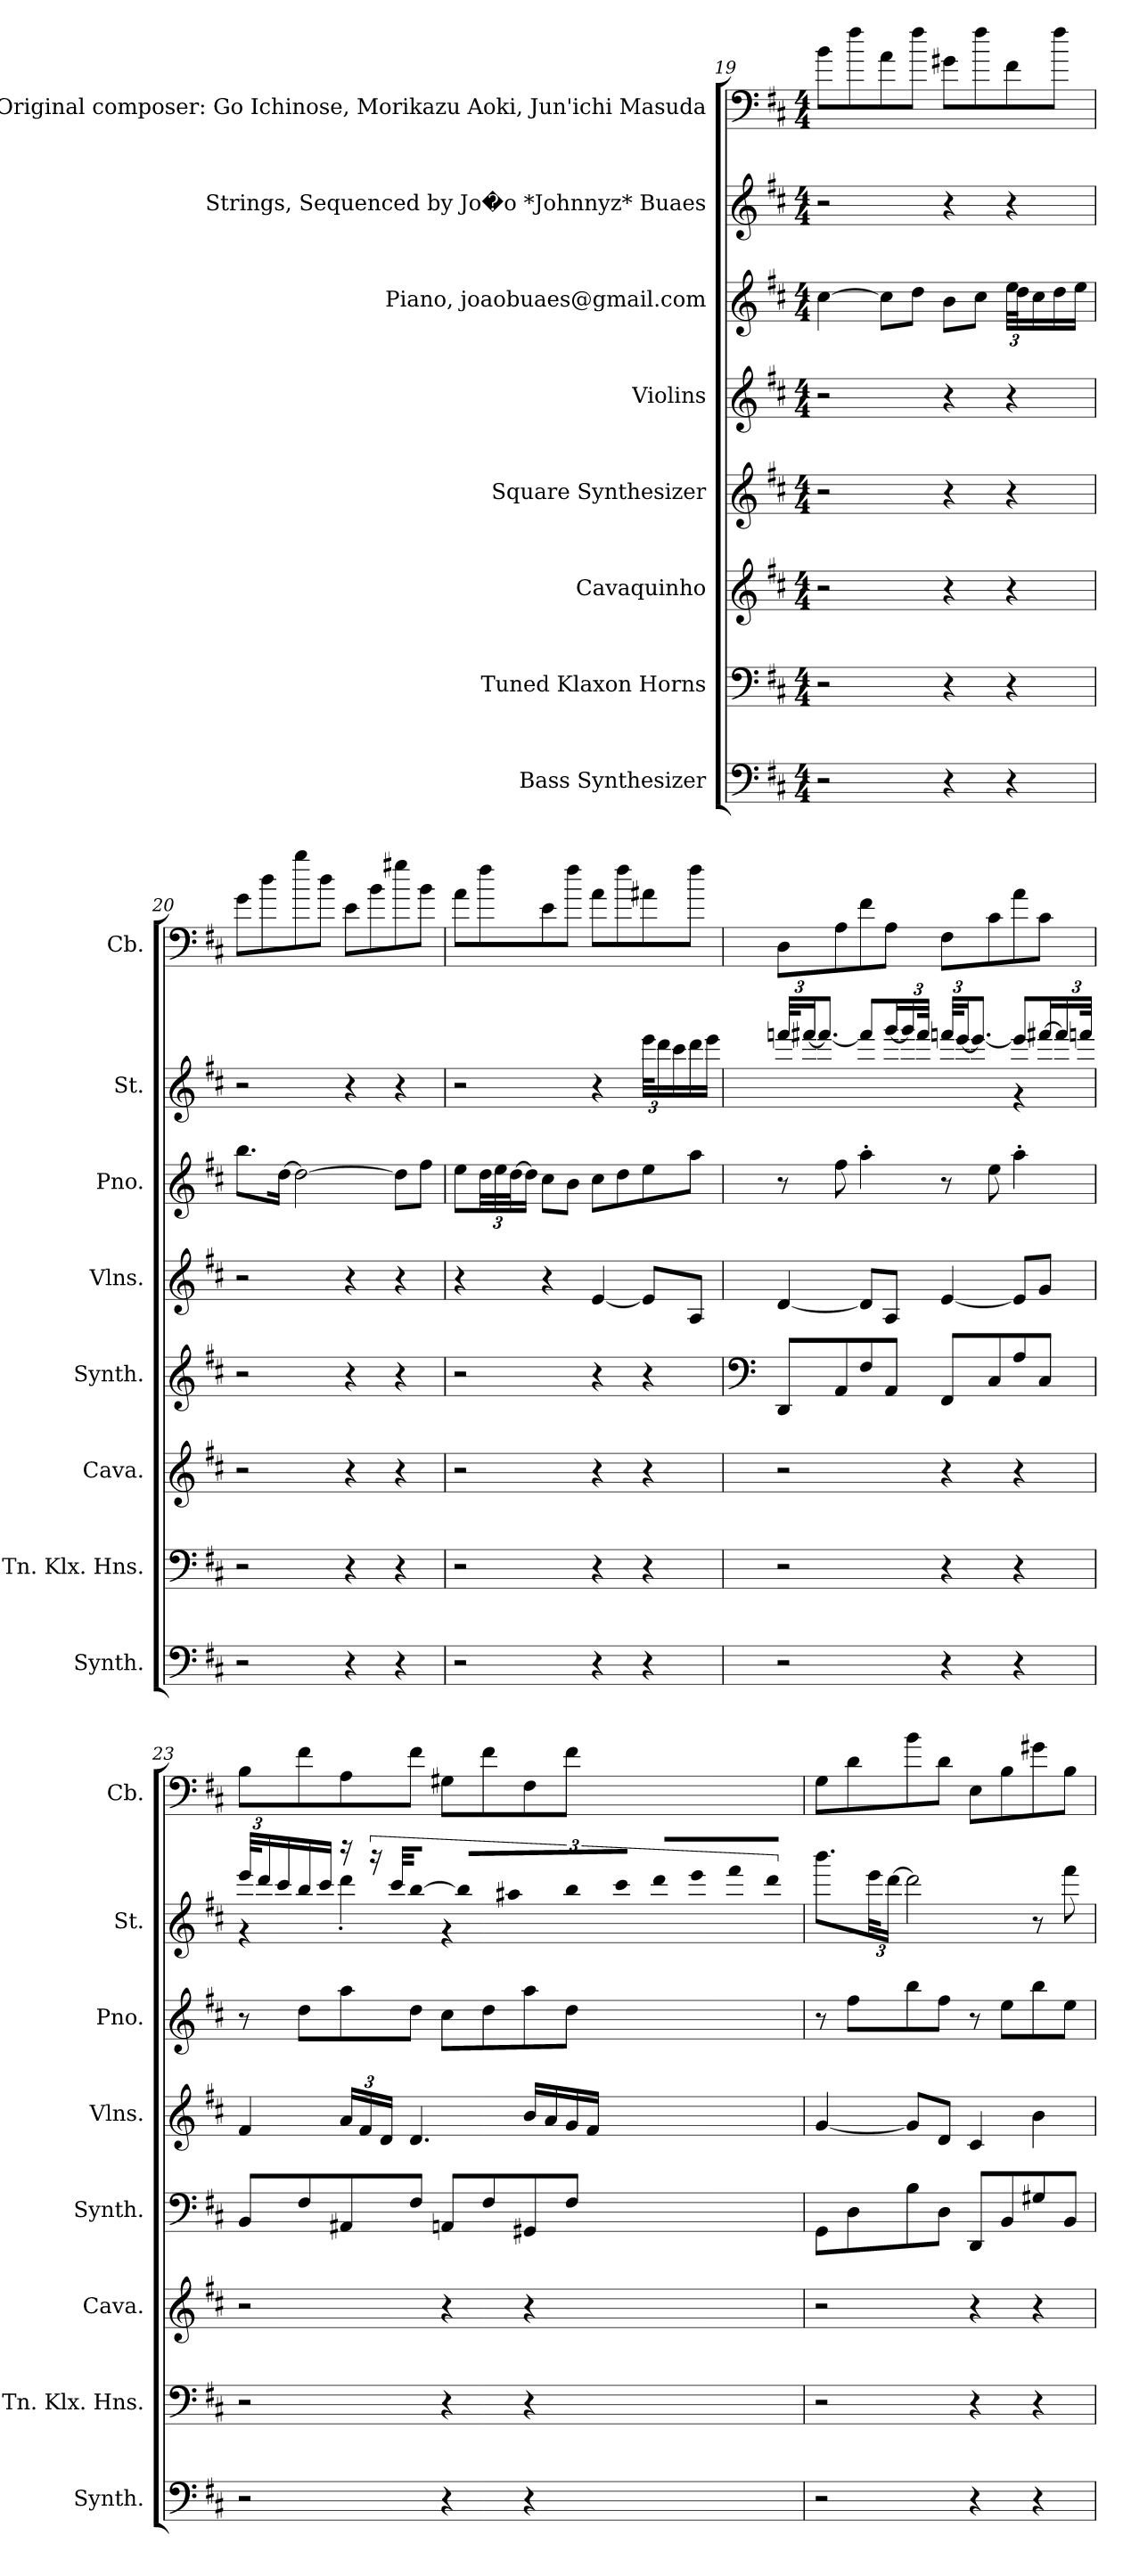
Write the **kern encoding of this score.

**kern	**kern	**kern	**kern	**kern	**kern	**kern	**kern
*part8	*part7	*part6	*part5	*part4	*part3	*part2	*part1
*staff8	*staff7	*staff6	*staff5	*staff4	*staff3	*staff2	*staff1
*I"Bass Synthesizer	*I"Tuned Klaxon Horns	*I"Cavaquinho	*I"Square Synthesizer	*I"Violins	*I"Piano, joaobuaes@gmail.com	*I"Strings, Sequenced by Jo�o *Johnnyz* Buaes	*I"Contrabass, Original composer: Go Ichinose, Morikazu Aoki, Jun'ichi Masuda
*I'Synth.	*I'Tn. Klx. Hns.	*I'Cava.	*I'Synth.	*I'Vlns.	*I'Pno.	*I'St.	*I'Cb.
!!LO:PB:g=z
*clefF4	*clefF4	*clefG2	*clefG2	*clefG2	*clefG2	*clefG2	*clefF4
*	*	*	*	*	*	*	*ITrd7c12
*k[f#c#]	*k[f#c#]	*k[f#c#]	*k[f#c#]	*k[f#c#]	*k[f#c#]	*k[f#c#]	*k[f#c#]
*M4/4	*M4/4	*M4/4	*M4/4	*M4/4	*M4/4	*M4/4	*M4/4
=19	=19	=19	=19	=19	=19	=19	=19
2r	2r	2r	2r	2r	[4cc#\	2r	8B\L
.	.	.	.	.	.	.	8f#\
.	.	.	.	.	8cc#\L]	.	8A\
.	.	.	.	.	8dd\J	.	8f#\J
4r	4r	4r	4r	4r	8b\L	4r	8G#X\L
.	.	.	.	.	8cc#\J	.	8f#\
*	*	*	*	*	*Xbrackettup	*	*
4r	4r	4r	4r	4r	48ee\KLL	4r	8F#\
.	.	.	.	.	24dd\	.	.
.	.	.	.	.	16cc#\	.	.
.	.	.	.	.	16dd\	.	8f#\J
.	.	.	.	.	16ee\JJ	.	.
=20	=20	=20	=20	=20	=20	=20	=20
2r	2r	2r	2r	2r	8.bb\L	2r	8G\L
.	.	.	.	.	.	.	8d\
.	.	.	.	.	[16dd\Jk	.	.
.	.	.	.	.	2dd\_	.	8b\
.	.	.	.	.	.	.	8d\J
4r	4r	4r	4r	4r	.	4r	8E\L
.	.	.	.	.	.	.	8B\
4r	4r	4r	4r	4r	8dd\L]	4r	8g#X\
.	.	.	.	.	8ff#\J	.	8B\J
!!LO:PB:g=z
=21	=21	=21	=21	=21	=21	=21	=21
2r	2r	2r	2r	4r	8ee\L	2r	8A\L
.	.	.	.	.	48dd\LL	.	8f#\
.	.	.	.	.	48ee\	.	.
.	.	.	.	.	[48dd\J	.	.
.	.	.	.	.	16dd\JJ]	.	.
.	.	.	.	4r	8cc#\L	.	8E\
.	.	.	.	.	8b\J	.	8f#\J
4r	4r	4r	4r	[4e/	8cc#\L	4r	8A\L
.	.	.	.	.	8dd\	.	8f#\
*	*	*	*	*	*	*Xbrackettup	*
4r	4r	4r	4r	8e/L]	8ee\	48eee\KLL	8A#X\
.	.	.	.	.	.	24ddd\	.
.	.	.	.	.	.	16ccc#\	.
.	.	.	.	8A/J	8aa\J	16ddd\	8f#\J
.	.	.	.	.	.	16eee\JJ	.
!!LO:PB:g=z
=22	=22	=22	=22	=22	=22	=22	=22
*	*	*	*clefF4	*	*	*	*
*	*	*	*	*	*	*^	*
2r	2r	2r	8DD/L	[4d/	8r	48fffn/KLL	2.ryy	8DD\L
.	.	.	.	.	.	[24fff#X/J	.	.
.	.	.	.	.	.	8.fff#/J_	.	.
.	.	.	8AA/	.	8ff#\	.	.	8AA\
.	.	.	8F#/	8d/L]	4aa'\	8fff#/L]	.	8F#\
.	.	.	8AA/J	8A/J	.	[16ggg/L	.	8AA\J
.	.	.	.	.	.	24ggg/]	.	.
.	.	.	.	.	.	48fff#/JJk	.	.
4r	4r	4r	8FF#/L	[4e/	8r	48fffn/KLL	.	8FF#\L
.	.	.	.	.	.	[24eee/J	.	.
.	.	.	.	.	.	8.eee/J_	.	.
.	.	.	8C#/	.	8ee\	.	.	8C#\
4r	4r	4r	8A/	8e/L]	4aa'\	8eee/L]	4r	8A\
.	.	.	8C#/J	8g/J	.	[16fff#X/L	.	8C#\J
.	.	.	.	.	.	24fff#/]	.	.
.	.	.	.	.	.	48fffn/JJk	.	.
!!LO:PB:g=z
=23	=23	=23	=23	=23	=23	=23	=23	=23
2r	2r	2r	8BB/L	4f#/	8r	48eee/KLL	4r	8BB\L
.	.	.	.	.	.	24ddd/	.	.
.	.	.	.	.	.	16ccc#/	.	.
.	.	.	8F#/	.	8dd\L	16bb/	.	8F#\
.	.	.	.	.	.	16ccc#/JJ	.	.
*	*	*	*	*Xbrackettup	*	*	*	*
.	.	.	8AA#X/	24a/LL	8aa\	16r	4ddd'\	8AA\
.	.	.	.	24f#/	.	.	.	.
*	*	*	*	*	*	*brackettup	*	*
.	.	.	.	.	.	24r	.	.
.	.	.	.	24d/JJ	.	.	.	.
.	.	.	.	.	.	48ccc#/KKL	.	.
.	.	.	8F#/J	4.d/	8dd\J	[8bb/J	.	8F#\J
4r	4r	4r	8AAn/L	.	8cc#\L	16bb/LL]	4r	8GG#X\L
.	.	.	.	.	.	16aa#X/	.	.
.	.	.	8F#/	.	8dd\	16bb/	.	8F#\
.	.	.	.	.	.	16ccc#/JJ	.	.
4r	4r	4r	8GG#X/	16b/LL	8aa\	16ddd/LL	4ryy	8FF#\
.	.	.	.	16a/	.	16eee/	.	.
.	.	.	8F#/J	16g/	8dd\J	16fff#/	.	8F#\J
.	.	.	.	16f#/JJ	.	16ddd/JJ	.	.
*	*	*	*	*	*	*v	*v	*
=24	=24	=24	=24	=24	=24	=24	=24
2r	2r	2r	8GG\L	[4g/	8r	8.bbb\L	8GG\L
.	.	.	8D\	.	8ff#\L	.	8D\
*	*	*	*	*	*	*Xbrackettup	*
.	.	.	.	.	.	48eee\KL	.
.	.	.	.	.	.	[24ddd\JJ	.
.	.	.	8B\	8g/L]	8bb\	2ddd\]	8B\
.	.	.	8D\J	8d/J	8ff#\J	.	8D\J
4r	4r	4r	8DD/L	4c#/	8r	.	8EE\L
.	.	.	8BB/	.	8ee\L	.	8BB\
4r	4r	4r	8G#X/	4b\	8bb\	8r	8G#X\
.	.	.	8BB/J	.	8ee\J	8fff#\	8BB\J
=	=	=	=	=	=	=	=
*-	*-	*-	*-	*-	*-	*-	*-
